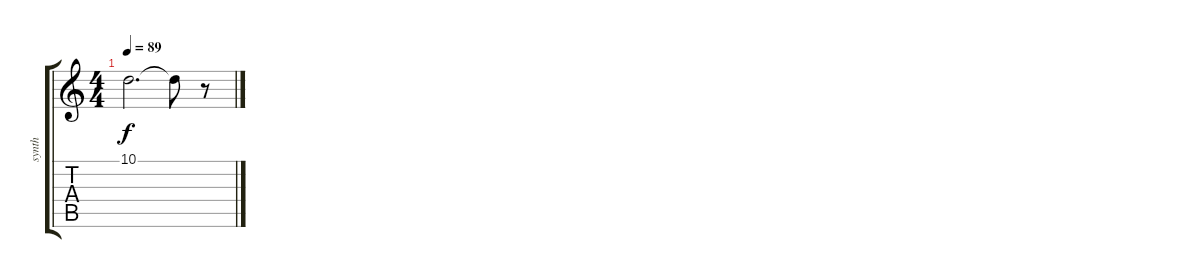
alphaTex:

\track ("synth" "synth") {instrument pad3polysynth}
\staff {score tabs}
\tuning (E4 B3 G3 D3 A2 E2) {hide}
\ts (4 4)
\tempo 89
\clef g2
\ks c
10.1.2{d dy f} 10.1{t}.8 r.8
